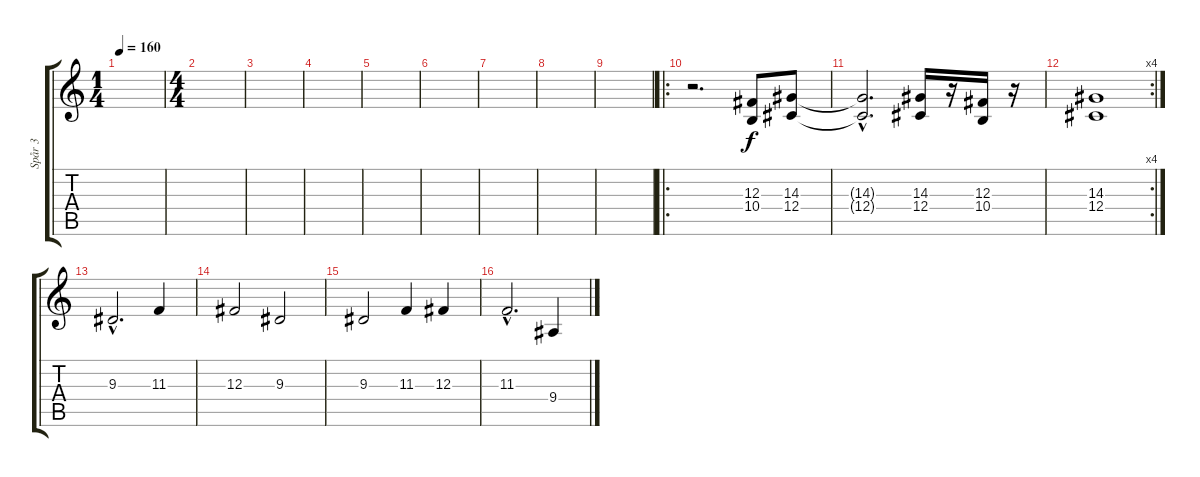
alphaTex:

\track ("Spår 3" "Spår 3") {instrument trumpet}
\staff {score tabs}
\tuning (Eb4 Bb3 Gb3 Db3 Ab2 Eb2) {hide}
\ts (1 4)
\tempo 160
\clef g2
\ks c
|
\ts (4 4)
|
|
|
|
|
|
|
|
\ro
r.2{d} (12.3 10.4).8 (14.3 12.4).8 |
(14.3{hac t} 12.4{hac t}).2{d} (14.3 12.4).16 r.16 (12.3 10.4).16 r.16 |
\rc 4
(14.3 12.4).1 |
9.3{hac}.2{d volume 9} 11.3.4 |
12.3.2 9.3.2 |
9.3.2 11.3.4 12.3.4 |
11.3{hac}.2{d} 9.4.4
